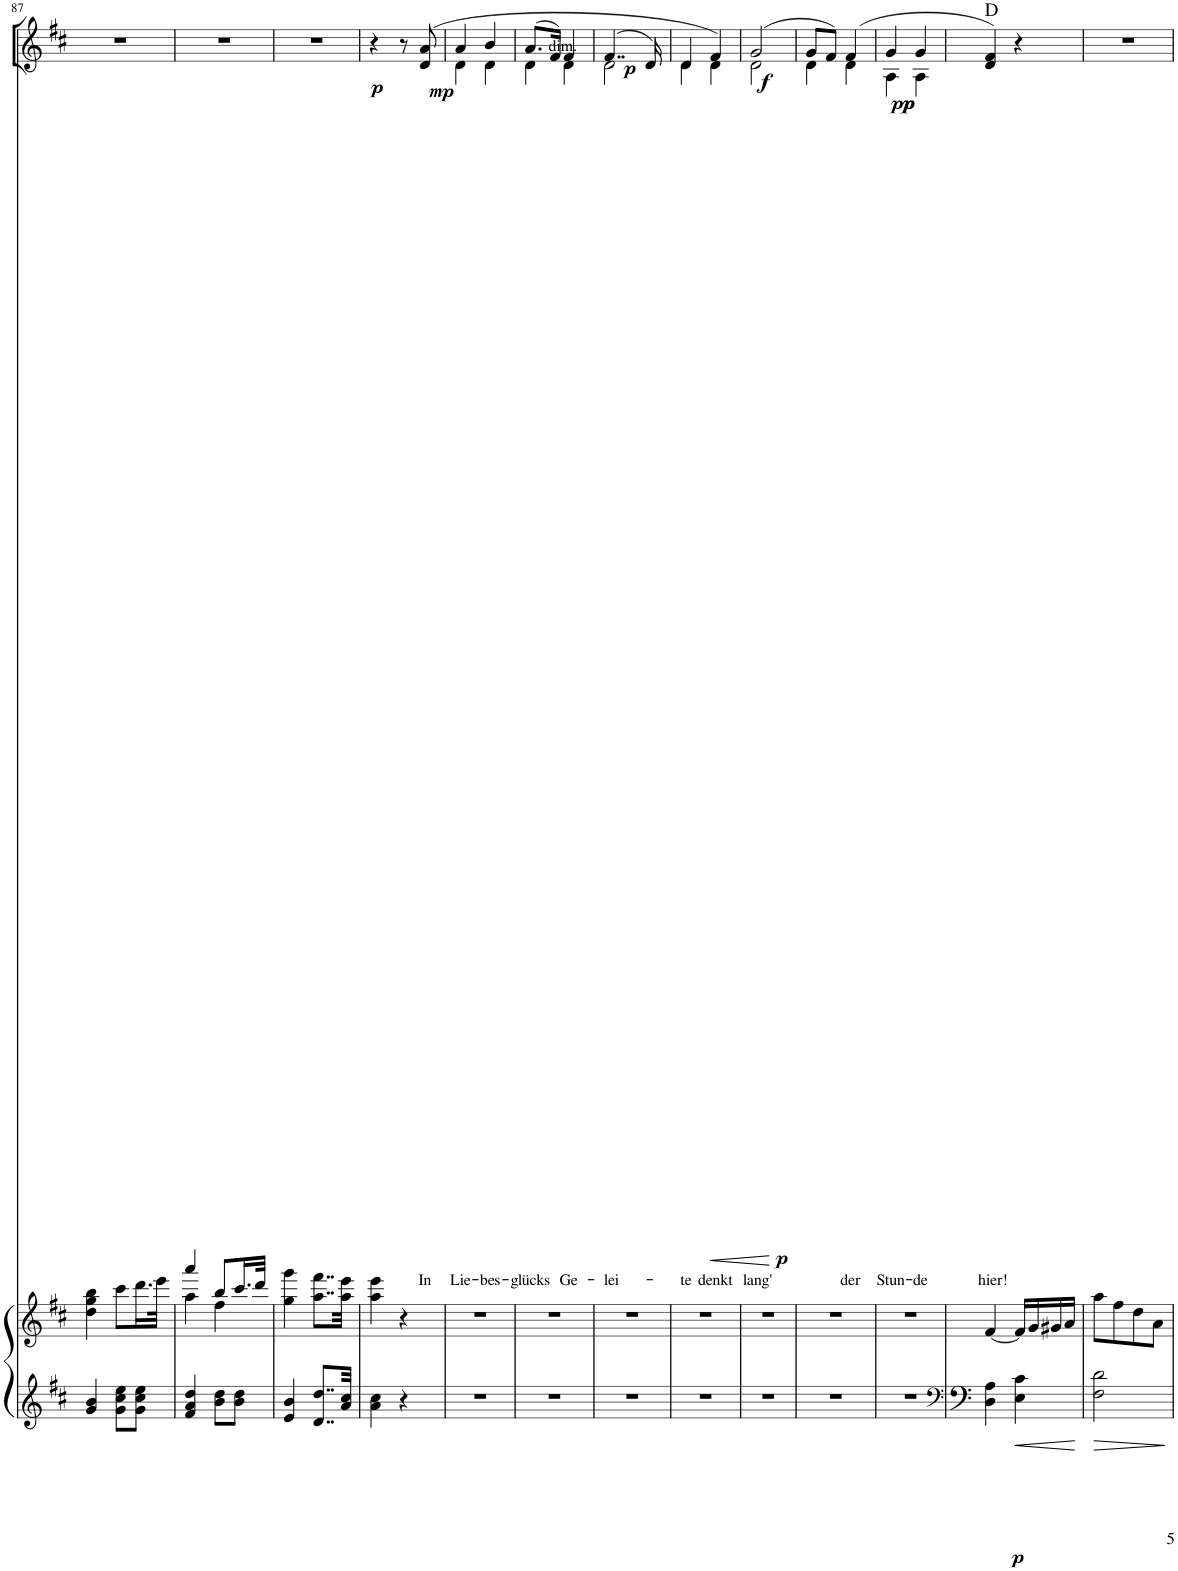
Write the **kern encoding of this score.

**kern	**kern	**dynam	**kern	**text	**dynam
*part2	*part2	*part2	*part1	*part1	*part1
*staff3	*staff2	*staff2/3	*staff1	*staff1	*staff1
*I"Piano	*	*	*I"Alto	*	*
!!LO:PB:g=z
*clefG2	*clefG2	*	*clefG2	*	*
*	*	*	*Trd1c2	*	*
*k[f#c#]	*k[f#c#]	*	*k[f#c#]	*	*
*M2/4	*M2/4	*	*M2/4	*	*
=87	=87	=87	=87	=87	=87
4g/ 4b/	4dd\ 4gg\ 4bb\	.	2r	.	.
8g\ 8cc#\ 8ee\L	8ccc#\L	.	.	.	.
8g\ 8cc#\ 8ee\J	16.ddd\L	.	.	.	.
.	32eee\JJk	.	.	.	.
=88	=88	=88	=88	=88	=88
*	*^	*	*	*	*
4f#/ 4a/ 4dd/	4aaa/	4aa\	.	2r	.	.
8b\ 8dd\L	8bb/L	4ff#\	.	.	.	.
8b\ 8dd\J	16.ccc#/L	.	.	.	.	.
.	32ddd/JJk	.	.	.	.	.
*	*v	*v	*	*	*	*
=89	=89	=89	=89	=89	=89
4e/ 4b/	4gg\ 4ggg\	.	2r	.	.
8..d/ 8..dd/L	8..aa\ 8..fff#\L	.	.	.	.
32a/ 32cc#/Jkk	32aa\ 32eee\Jkk	.	.	.	.
=90	=90	=90	=90	=90	=90
!	!	!	!	!	!LO:DY:b
4a\ 4cc#\	4aa\ 4eee\	.	4r	.	p
!	!	!	!	!	!LO:DY:b
4r	4r	.	8r	.	mp
!	!	!	!	!LO:LY:b	!
.	.	.	(8d/ 8a/	In	.
=91	=91	=91	=91	=91	=91
!	!	!	!	!LO:LY:b	!
*	*	*	*^	*	*
2r	2r	.	4a/	4d\	Lie-	.
!	!	!	!	!	!LO:LY:b	!
.	.	.	4b/	4d\	-bes-	.
=92	=92	=92	=92	=92	=92	=92
!	!	!	!	!	!LO:LY:b	!
2r	2r	.	(8.a/L	4d\	-glücks	.
.	.	.	16f#/Jk)	.	.	.
!	!	!	!	!	!LO:LY:b	!
.	.	.	4f#/	4d\	Ge-	.
=93	=93	=93	=93	=93	=93	=93
!	!	!	!	!	!LO:LY:b	!LO:DY:b
2r	2r	.	(4..f#/	2d\	-lei-	p
.	.	.	16d/)	.	.	.
=94	=94	=94	=94	=94	=94	=94
!	!	!	!	!	!LO:LY:b	!
2r	2r	.	4d/	4d\	-te	.
!	!	!	!	!	!LO:LY:b	!LO:HP:b
.	.	.	4f#/)	4d\	denkt	<
*	*	*	*v	*v	*	*
.	.	.	.	.	[
=95	=95	=95	=95	=95	=95
!	!	!	!	!LO:LY:b	!LO:DY:b
*	*	*	*^	*	*
!	!	!	!	!	!	!LO:DY:n=1:b
2r	2r	.	(2g/	2d\	lang'	p f
=96	=96	=96	=96	=96	=96	=96
2r	2r	.	8g/L	4d\	.	.
.	.	.	8f#/J)	.	.	.
!	!	!	!	!	!LO:LY:b	!LO:DY:b
.	.	.	(4f#/	4d\	der	p
=97	=97	=97	=97	=97	=97	=97
!	!	!	!	!	!LO:LY:b	!LO:DY:b
2r	2r	.	4g/	4A\	Stun-	pp
!	!	!	!	!	!LO:LY:b	!
.	.	.	4g/	4A\	-de	.
*	*	*	*v	*v	*	*
=98	=98	=98	=98	=98	=98
*clefF4	*	*	*	*	*
*	*	*	*^	*	*
!	!	!	!LO:TX:a:t=D	!	!	!
!	!	!LO:DY:b=2	!	!	!LO:LY:b	!
*	*	*	*v	*v	*	*
4D\ 4A\	[4f#/	p	4d/ 4f#/)	hier!	.
4E\ 4c#\	16f#/LL]	.	4r	.	.
.	16g/	.	.	.	.
.	16g#X/	.	.	.	.
.	16a/JJ	.	.	.	.
=99	=99	=99	=99	=99	=99
2F#\ 2d\	8aa\L	.	2r	.	.
.	8ff#\	.	.	.	.
.	8dd\	.	.	.	.
.	8a\J	.	.	.	.
=	=	=	=	=	=
*-	*-	*-	*-	*-	*-
